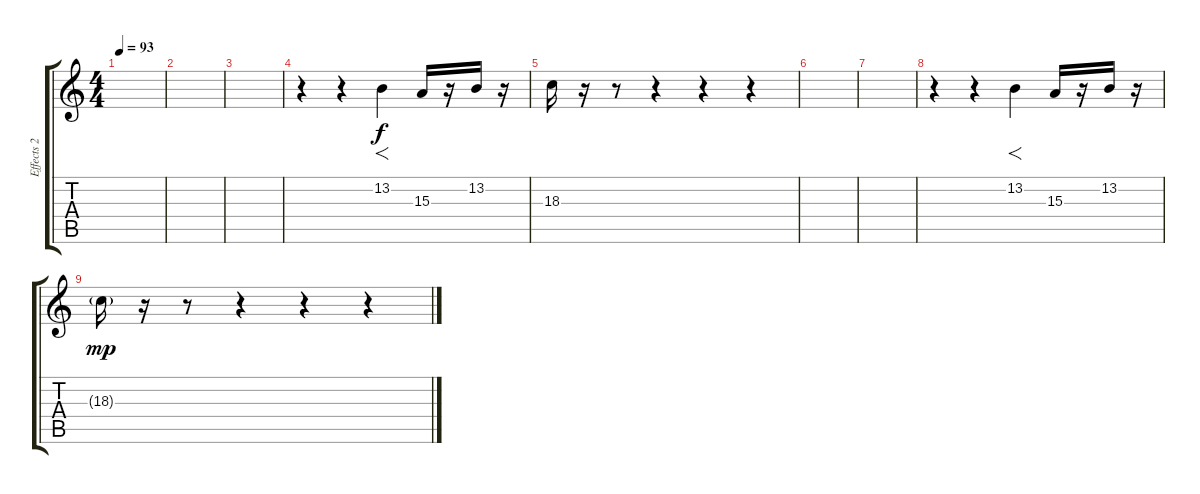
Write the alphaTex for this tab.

\track ("Effects 2" "Effects 2") {instrument tremolostrings}
\staff {score tabs}
\tuning (Eb4 Bb3 Gb3 Db3 Ab2 Db2) {hide}
\ts (4 4)
\tempo 93
\clef g2
\ks c
|
|
|
r.4 r.4 13.2.4{f dy f} 15.3.16 r.16 13.2.16 r.16 |
18.3.16 r.16 r.8 r.4 r.4 r.4 |
|
|
r.4 r.4 13.2.4{f} 15.3.16 r.16 13.2.16 r.16 |
18.3{g}.16{dy mp} r.16 r.8 r.4 r.4 r.4
